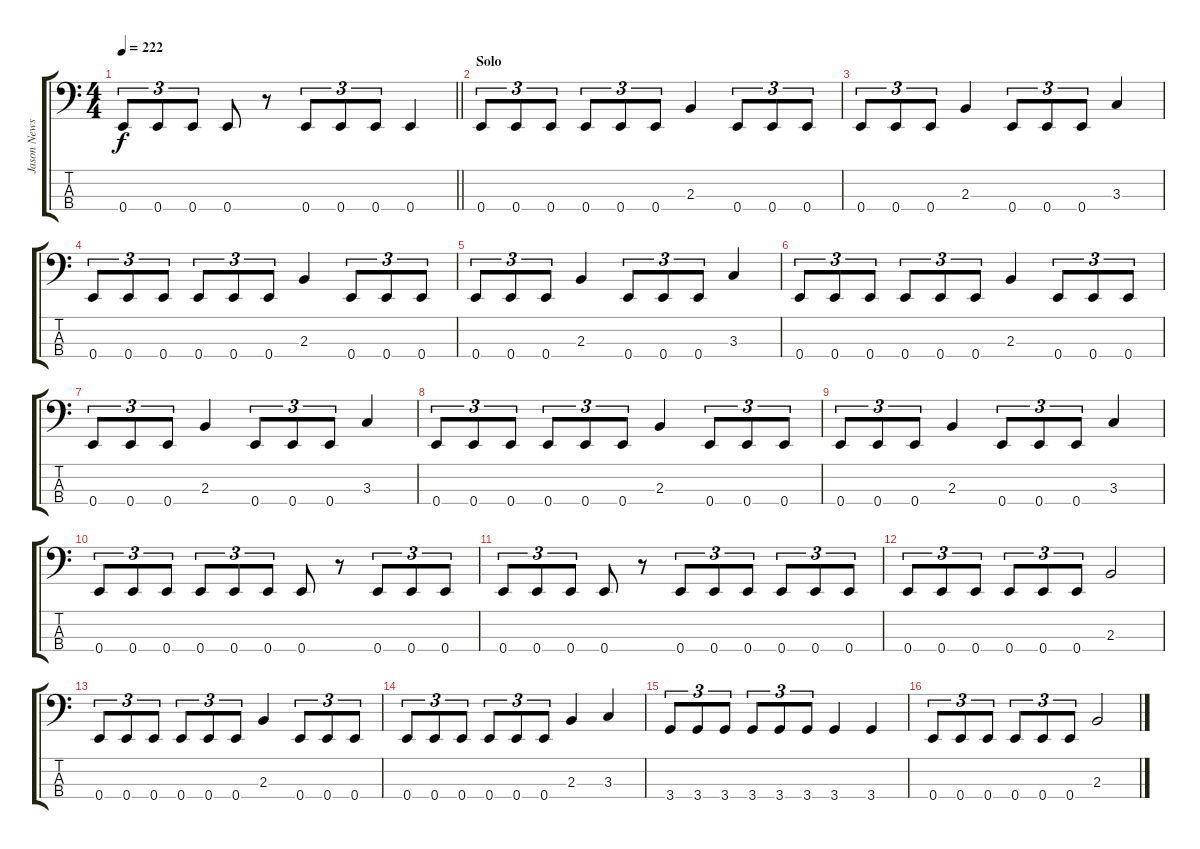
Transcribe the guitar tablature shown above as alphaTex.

\track ("Jason Newsted" "Jason News") {instrument electricbasspick}
\staff {score tabs}
\tuning (G2 D2 A1 E1) {hide}
\ts (4 4)
\tempo 222
\clef f4
\barLineRight lightlight
\ks c
0.4.8{tu (3 2) dy f} 0.4.8{tu (3 2)} 0.4.8{tu (3 2)} 0.4.8 r.8 0.4.8{tu (3 2)} 0.4.8{tu (3 2)} 0.4.8{tu (3 2)} 0.4.4 |
\section ("" "Solo")
0.4.8{tu (3 2)} 0.4.8{tu (3 2)} 0.4.8{tu (3 2)} 0.4.8{tu (3 2)} 0.4.8{tu (3 2)} 0.4.8{tu (3 2)} 2.3.4 0.4.8{tu (3 2)} 0.4.8{tu (3 2)} 0.4.8{tu (3 2)} |
0.4.8{tu (3 2)} 0.4.8{tu (3 2)} 0.4.8{tu (3 2)} 2.3.4 0.4.8{tu (3 2)} 0.4.8{tu (3 2)} 0.4.8{tu (3 2)} 3.3.4 |
0.4.8{tu (3 2)} 0.4.8{tu (3 2)} 0.4.8{tu (3 2)} 0.4.8{tu (3 2)} 0.4.8{tu (3 2)} 0.4.8{tu (3 2)} 2.3.4 0.4.8{tu (3 2)} 0.4.8{tu (3 2)} 0.4.8{tu (3 2)} |
0.4.8{tu (3 2)} 0.4.8{tu (3 2)} 0.4.8{tu (3 2)} 2.3.4 0.4.8{tu (3 2)} 0.4.8{tu (3 2)} 0.4.8{tu (3 2)} 3.3.4 |
0.4.8{tu (3 2)} 0.4.8{tu (3 2)} 0.4.8{tu (3 2)} 0.4.8{tu (3 2)} 0.4.8{tu (3 2)} 0.4.8{tu (3 2)} 2.3.4 0.4.8{tu (3 2)} 0.4.8{tu (3 2)} 0.4.8{tu (3 2)} |
0.4.8{tu (3 2)} 0.4.8{tu (3 2)} 0.4.8{tu (3 2)} 2.3.4 0.4.8{tu (3 2)} 0.4.8{tu (3 2)} 0.4.8{tu (3 2)} 3.3.4 |
0.4.8{tu (3 2)} 0.4.8{tu (3 2)} 0.4.8{tu (3 2)} 0.4.8{tu (3 2)} 0.4.8{tu (3 2)} 0.4.8{tu (3 2)} 2.3.4 0.4.8{tu (3 2)} 0.4.8{tu (3 2)} 0.4.8{tu (3 2)} |
0.4.8{tu (3 2)} 0.4.8{tu (3 2)} 0.4.8{tu (3 2)} 2.3.4 0.4.8{tu (3 2)} 0.4.8{tu (3 2)} 0.4.8{tu (3 2)} 3.3.4 |
0.4.8{tu (3 2)} 0.4.8{tu (3 2)} 0.4.8{tu (3 2)} 0.4.8{tu (3 2)} 0.4.8{tu (3 2)} 0.4.8{tu (3 2)} 0.4.8 r.8 0.4.8{tu (3 2)} 0.4.8{tu (3 2)} 0.4.8{tu (3 2)} |
0.4.8{tu (3 2)} 0.4.8{tu (3 2)} 0.4.8{tu (3 2)} 0.4.8 r.8 0.4.8{tu (3 2)} 0.4.8{tu (3 2)} 0.4.8{tu (3 2)} 0.4.8{tu (3 2)} 0.4.8{tu (3 2)} 0.4.8{tu (3 2)} |
0.4.8{tu (3 2)} 0.4.8{tu (3 2)} 0.4.8{tu (3 2)} 0.4.8{tu (3 2)} 0.4.8{tu (3 2)} 0.4.8{tu (3 2)} 2.3.2 |
0.4.8{tu (3 2)} 0.4.8{tu (3 2)} 0.4.8{tu (3 2)} 0.4.8{tu (3 2)} 0.4.8{tu (3 2)} 0.4.8{tu (3 2)} 2.3.4 0.4.8{tu (3 2)} 0.4.8{tu (3 2)} 0.4.8{tu (3 2)} |
0.4.8{tu (3 2)} 0.4.8{tu (3 2)} 0.4.8{tu (3 2)} 0.4.8{tu (3 2)} 0.4.8{tu (3 2)} 0.4.8{tu (3 2)} 2.3.4 3.3.4 |
3.4.8{tu (3 2)} 3.4.8{tu (3 2)} 3.4.8{tu (3 2)} 3.4.8{tu (3 2)} 3.4.8{tu (3 2)} 3.4.8{tu (3 2)} 3.4.4 3.4.4 |
0.4.8{tu (3 2)} 0.4.8{tu (3 2)} 0.4.8{tu (3 2)} 0.4.8{tu (3 2)} 0.4.8{tu (3 2)} 0.4.8{tu (3 2)} 2.3.2
